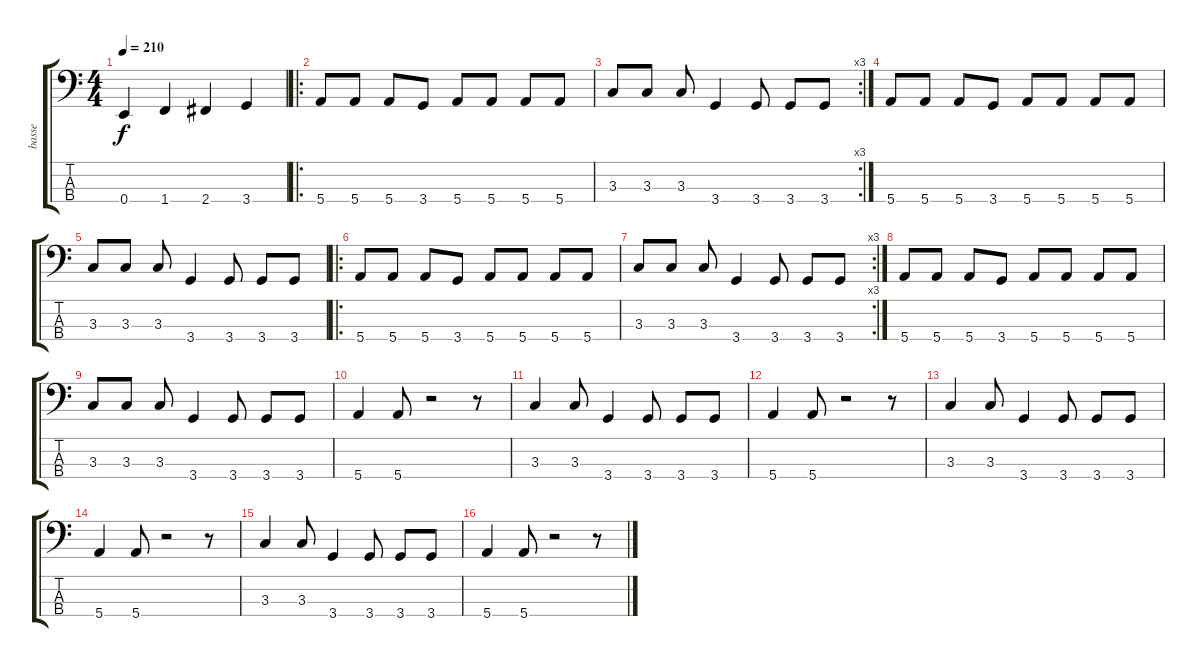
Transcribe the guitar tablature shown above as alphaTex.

\track ("basse" "basse") {instrument electricbasspick}
\staff {score tabs}
\tuning (G2 D2 A1 E1) {hide}
\ts (4 4)
\tempo 210
\clef f4
\ks c
0.4.4{dy f} 1.4.4 2.4.4 3.4.4 |
\ro
5.4.8 5.4.8 5.4.8 3.4.8 5.4.8 5.4.8 5.4.8 5.4.8 |
\rc 3
3.3.8 3.3.8 3.3.8 3.4.4 3.4.8 3.4.8 3.4.8 |
5.4.8 5.4.8 5.4.8 3.4.8 5.4.8 5.4.8 5.4.8 5.4.8 |
3.3.8 3.3.8 3.3.8 3.4.4 3.4.8 3.4.8 3.4.8 |
\ro
5.4.8 5.4.8 5.4.8 3.4.8 5.4.8 5.4.8 5.4.8 5.4.8 |
\rc 3
3.3.8 3.3.8 3.3.8 3.4.4 3.4.8 3.4.8 3.4.8 |
5.4.8 5.4.8 5.4.8 3.4.8 5.4.8 5.4.8 5.4.8 5.4.8 |
3.3.8 3.3.8 3.3.8 3.4.4 3.4.8 3.4.8 3.4.8 |
5.4.4 5.4.8 r.2 r.8 |
3.3.4 3.3.8 3.4.4 3.4.8 3.4.8 3.4.8 |
5.4.4 5.4.8 r.2 r.8 |
3.3.4 3.3.8 3.4.4 3.4.8 3.4.8 3.4.8 |
5.4.4 5.4.8 r.2 r.8 |
3.3.4 3.3.8 3.4.4 3.4.8 3.4.8 3.4.8 |
5.4.4 5.4.8 r.2 r.8
